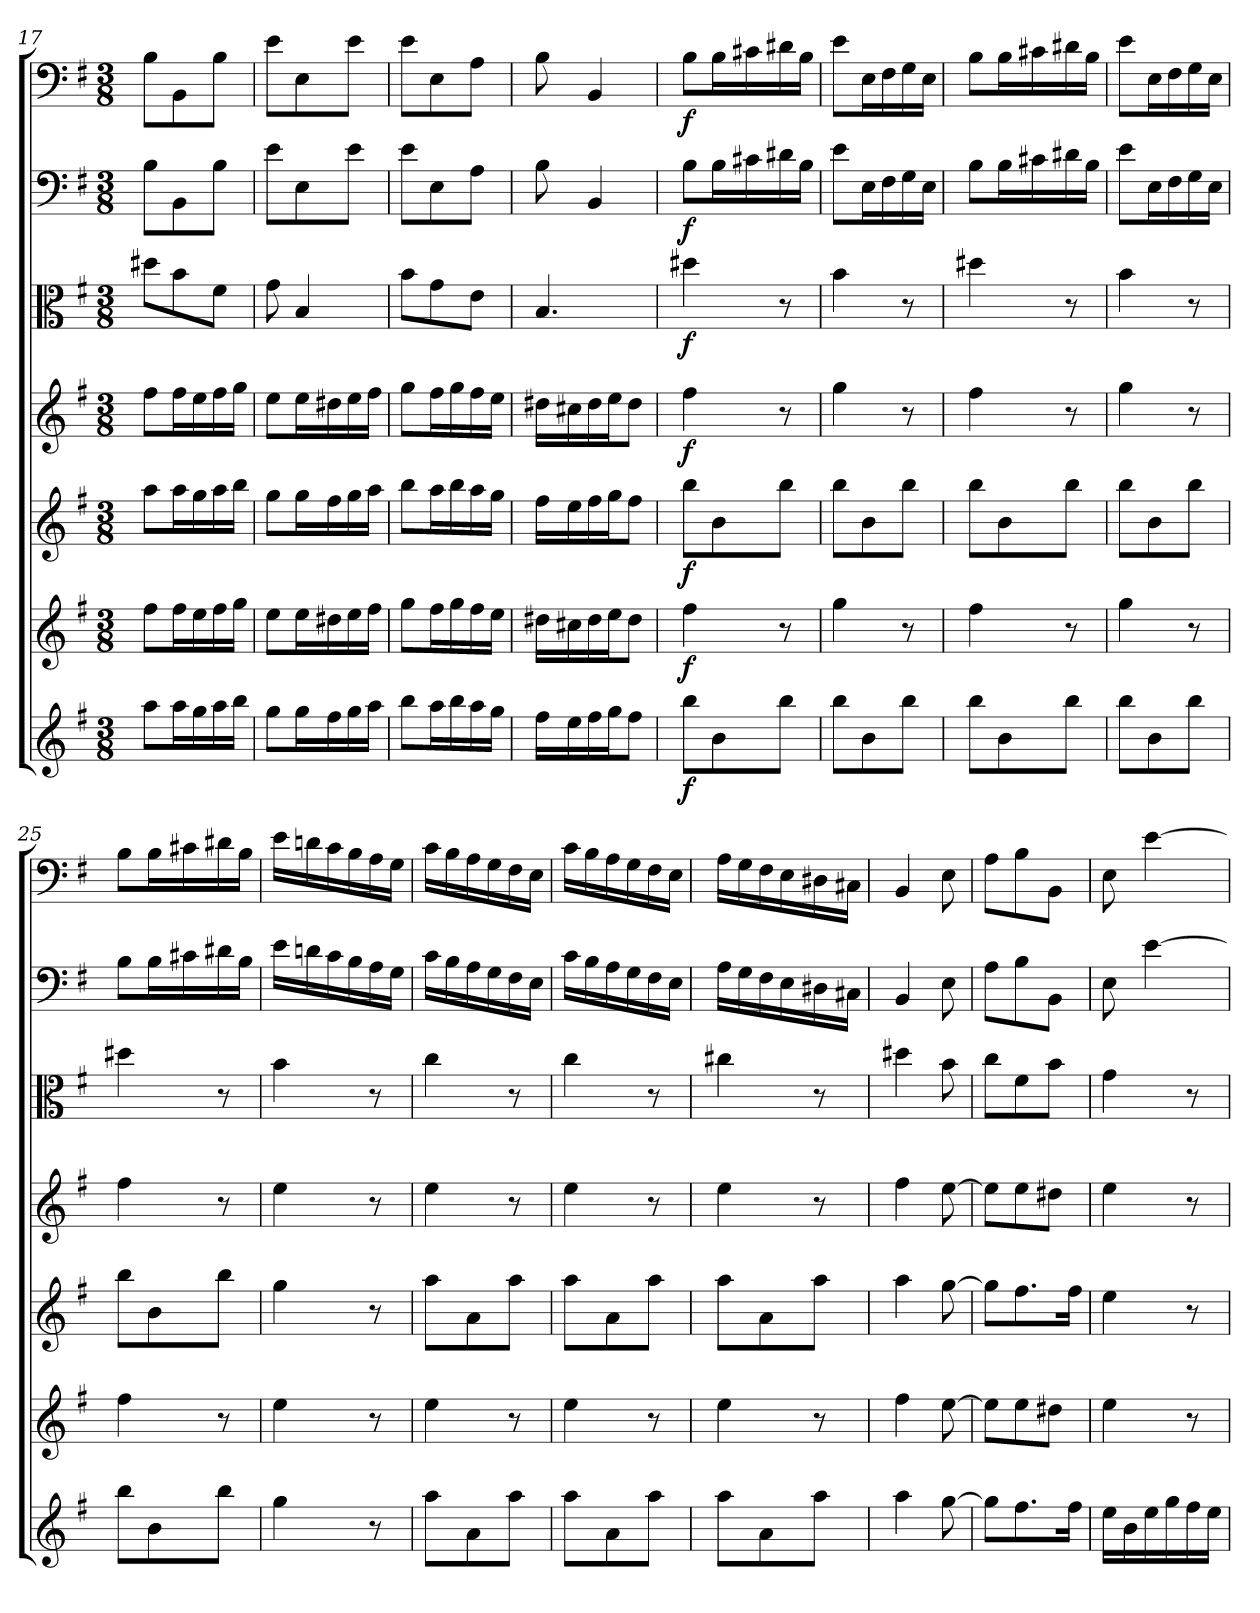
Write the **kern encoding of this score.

**kern	**dynam	**kern	**dynam	**kern	**dynam	**kern	**dynam	**kern	**dynam	**kern	**dynam	**kern	**dynam
*part7	*part7	*part6	*part6	*part5	*part5	*part4	*part4	*part3	*part3	*part2	*part2	*part1	*part1
*staff7	*staff7	*staff6	*staff6	*staff5	*staff5	*staff4	*staff4	*staff3	*staff3	*staff2	*staff2	*staff1	*staff1
*clefG2	*	*clefG2	*	*clefG2	*	*clefG2	*	*clefC3	*	*clefF4	*	*clefF4	*
*k[f#]	*	*k[f#]	*	*k[f#]	*	*k[f#]	*	*k[f#]	*	*k[f#]	*	*k[f#]	*
*e:	*	*e:	*	*e:	*	*e:	*	*e:	*	*e:	*	*e:	*
*M3/8	*	*M3/8	*	*M3/8	*	*M3/8	*	*M3/8	*	*M3/8	*	*M3/8	*
=17	=17	=17	=17	=17	=17	=17	=17	=17	=17	=17	=17	=17	=17
8aa\L	.	8ff#\L	.	8aa\L	.	8ff#\L	.	8dd#X\L	.	8B\L	.	8B\L	.
16aa\L	.	16ff#\L	.	16aa\L	.	16ff#\L	.	8b\	.	8BB\	.	8BB\	.
16gg\	.	16ee\	.	16gg\	.	16ee\	.	.	.	.	.	.	.
16aa\	.	16ff#\	.	16aa\	.	16ff#\	.	8f#\J	.	8B\J	.	8B\J	.
16bb\JJ	.	16gg\JJ	.	16bb\JJ	.	16gg\JJ	.	.	.	.	.	.	.
=18	=18	=18	=18	=18	=18	=18	=18	=18	=18	=18	=18	=18	=18
8gg\L	.	8ee\L	.	8gg\L	.	8ee\L	.	8g\	.	8e\L	.	8e\L	.
16gg\L	.	16ee\L	.	16gg\L	.	16ee\L	.	4B/	.	8E\	.	8E\	.
16ff#\	.	16dd#X\	.	16ff#\	.	16dd#X\	.	.	.	.	.	.	.
16gg\	.	16ee\	.	16gg\	.	16ee\	.	.	.	8e\J	.	8e\J	.
16aa\JJ	.	16ff#\JJ	.	16aa\JJ	.	16ff#\JJ	.	.	.	.	.	.	.
=19	=19	=19	=19	=19	=19	=19	=19	=19	=19	=19	=19	=19	=19
8bb\L	.	8gg\L	.	8bb\L	.	8gg\L	.	8b\L	.	8e\L	.	8e\L	.
16aa\L	.	16ff#\L	.	16aa\L	.	16ff#\L	.	8g\	.	8E\	.	8E\	.
16bb\	.	16gg\	.	16bb\	.	16gg\	.	.	.	.	.	.	.
16aa\	.	16ff#\	.	16aa\	.	16ff#\	.	8e\J	.	8A\J	.	8A\J	.
16gg\JJ	.	16ee\JJ	.	16gg\JJ	.	16ee\JJ	.	.	.	.	.	.	.
=20	=20	=20	=20	=20	=20	=20	=20	=20	=20	=20	=20	=20	=20
16ff#\LL	.	16dd#X\LL	.	16ff#\LL	.	16dd#X\LL	.	4.B/	.	8B\	.	8B\	.
16ee\	.	16cc#X\	.	16ee\	.	16cc#X\	.	.	.	.	.	.	.
16ff#\	.	16dd#\	.	16ff#\	.	16dd#\	.	.	.	4BB/	.	4BB/	.
16gg\J	.	16ee\J	.	16gg\J	.	16ee\J	.	.	.	.	.	.	.
8ff#\J	.	8dd#\J	.	8ff#\J	.	8dd#\J	.	.	.	.	.	.	.
=21	=21	=21	=21	=21	=21	=21	=21	=21	=21	=21	=21	=21	=21
8bb\L	f	4ff#\	f	8bb\L	f	4ff#\	f	4dd#X\	f	8B\L	f	8B\L	f
8b\	.	.	.	8b\	.	.	.	.	.	16B\L	.	16B\L	.
.	.	.	.	.	.	.	.	.	.	16c#X\	.	16c#X\	.
8bb\J	.	8r	.	8bb\J	.	8r	.	8r	.	16d#X\	.	16d#X\	.
.	.	.	.	.	.	.	.	.	.	16B\JJ	.	16B\JJ	.
=22	=22	=22	=22	=22	=22	=22	=22	=22	=22	=22	=22	=22	=22
8bb\L	.	4gg\	.	8bb\L	.	4gg\	.	4b\	.	8e\L	.	8e\L	.
8b\	.	.	.	8b\	.	.	.	.	.	16E\L	.	16E\L	.
.	.	.	.	.	.	.	.	.	.	16F#\	.	16F#\	.
8bb\J	.	8r	.	8bb\J	.	8r	.	8r	.	16G\	.	16G\	.
.	.	.	.	.	.	.	.	.	.	16E\JJ	.	16E\JJ	.
=23	=23	=23	=23	=23	=23	=23	=23	=23	=23	=23	=23	=23	=23
8bb\L	.	4ff#\	.	8bb\L	.	4ff#\	.	4dd#X\	.	8B\L	.	8B\L	.
8b\	.	.	.	8b\	.	.	.	.	.	16B\L	.	16B\L	.
.	.	.	.	.	.	.	.	.	.	16c#X\	.	16c#X\	.
8bb\J	.	8r	.	8bb\J	.	8r	.	8r	.	16d#X\	.	16d#X\	.
.	.	.	.	.	.	.	.	.	.	16B\JJ	.	16B\JJ	.
=24	=24	=24	=24	=24	=24	=24	=24	=24	=24	=24	=24	=24	=24
8bb\L	.	4gg\	.	8bb\L	.	4gg\	.	4b\	.	8e\L	.	8e\L	.
8b\	.	.	.	8b\	.	.	.	.	.	16E\L	.	16E\L	.
.	.	.	.	.	.	.	.	.	.	16F#\	.	16F#\	.
8bb\J	.	8r	.	8bb\J	.	8r	.	8r	.	16G\	.	16G\	.
.	.	.	.	.	.	.	.	.	.	16E\JJ	.	16E\JJ	.
=25	=25	=25	=25	=25	=25	=25	=25	=25	=25	=25	=25	=25	=25
8bb\L	.	4ff#\	.	8bb\L	.	4ff#\	.	4dd#X\	.	8B\L	.	8B\L	.
8b\	.	.	.	8b\	.	.	.	.	.	16B\L	.	16B\L	.
.	.	.	.	.	.	.	.	.	.	16c#X\	.	16c#X\	.
8bb\J	.	8r	.	8bb\J	.	8r	.	8r	.	16d#X\	.	16d#X\	.
.	.	.	.	.	.	.	.	.	.	16B\JJ	.	16B\JJ	.
=26	=26	=26	=26	=26	=26	=26	=26	=26	=26	=26	=26	=26	=26
4gg\	.	4ee\	.	4gg\	.	4ee\	.	4b\	.	16e\LL	.	16e\LL	.
.	.	.	.	.	.	.	.	.	.	16dn\	.	16dn\	.
.	.	.	.	.	.	.	.	.	.	16c\	.	16c\	.
.	.	.	.	.	.	.	.	.	.	16B\	.	16B\	.
8r	.	8r	.	8r	.	8r	.	8r	.	16A\	.	16A\	.
.	.	.	.	.	.	.	.	.	.	16G\JJ	.	16G\JJ	.
=27	=27	=27	=27	=27	=27	=27	=27	=27	=27	=27	=27	=27	=27
8aa\L	.	4ee\	.	8aa\L	.	4ee\	.	4cc\	.	16c\LL	.	16c\LL	.
.	.	.	.	.	.	.	.	.	.	16B\	.	16B\	.
8a\	.	.	.	8a\	.	.	.	.	.	16A\	.	16A\	.
.	.	.	.	.	.	.	.	.	.	16G\	.	16G\	.
8aa\J	.	8r	.	8aa\J	.	8r	.	8r	.	16F#\	.	16F#\	.
.	.	.	.	.	.	.	.	.	.	16E\JJ	.	16E\JJ	.
=28	=28	=28	=28	=28	=28	=28	=28	=28	=28	=28	=28	=28	=28
8aa\L	.	4ee\	.	8aa\L	.	4ee\	.	4cc\	.	16c\LL	.	16c\LL	.
.	.	.	.	.	.	.	.	.	.	16B\	.	16B\	.
8a\	.	.	.	8a\	.	.	.	.	.	16A\	.	16A\	.
.	.	.	.	.	.	.	.	.	.	16G\	.	16G\	.
8aa\J	.	8r	.	8aa\J	.	8r	.	8r	.	16F#\	.	16F#\	.
.	.	.	.	.	.	.	.	.	.	16E\JJ	.	16E\JJ	.
=29	=29	=29	=29	=29	=29	=29	=29	=29	=29	=29	=29	=29	=29
8aa\L	.	4ee\	.	8aa\L	.	4ee\	.	4cc#X\	.	16A\LL	.	16A\LL	.
.	.	.	.	.	.	.	.	.	.	16G\	.	16G\	.
8a\	.	.	.	8a\	.	.	.	.	.	16F#\	.	16F#\	.
.	.	.	.	.	.	.	.	.	.	16E\	.	16E\	.
8aa\J	.	8r	.	8aa\J	.	8r	.	8r	.	16D#X\	.	16D#X\	.
.	.	.	.	.	.	.	.	.	.	16C#X\JJ	.	16C#X\JJ	.
=30	=30	=30	=30	=30	=30	=30	=30	=30	=30	=30	=30	=30	=30
4aa\	.	4ff#\	.	4aa\	.	4ff#\	.	4dd#X\	.	4BB/	.	4BB/	.
[8gg\	.	[8ee\	.	[8gg\	.	[8ee\	.	8b\	.	8E\	.	8E\	.
=31	=31	=31	=31	=31	=31	=31	=31	=31	=31	=31	=31	=31	=31
8gg\L]	.	8ee\L]	.	8gg\L]	.	8ee\L]	.	8cc\L	.	8A\L	.	8A\L	.
8.ff#\	.	8ee\	.	8.ff#\	.	8ee\	.	8f#\	.	8B\	.	8B\	.
.	.	8dd#X\J	.	.	.	8dd#X\J	.	8b\J	.	8BB\J	.	8BB\J	.
16ff#\Jk	.	.	.	16ff#\Jk	.	.	.	.	.	.	.	.	.
=32	=32	=32	=32	=32	=32	=32	=32	=32	=32	=32	=32	=32	=32
16ee\LL	.	4ee\	.	4ee\	.	4ee\	.	4g\	.	8E\	.	8E\	.
16b\	.	.	.	.	.	.	.	.	.	.	.	.	.
16ee\	.	.	.	.	.	.	.	.	.	[4e\	.	[4e\	.
16gg\	.	.	.	.	.	.	.	.	.	.	.	.	.
16ff#\	.	8r	.	8r	.	8r	.	8r	.	.	.	.	.
16ee\JJ	.	.	.	.	.	.	.	.	.	.	.	.	.
=	=	=	=	=	=	=	=	=	=	=	=	=	=
*-	*-	*-	*-	*-	*-	*-	*-	*-	*-	*-	*-	*-	*-
